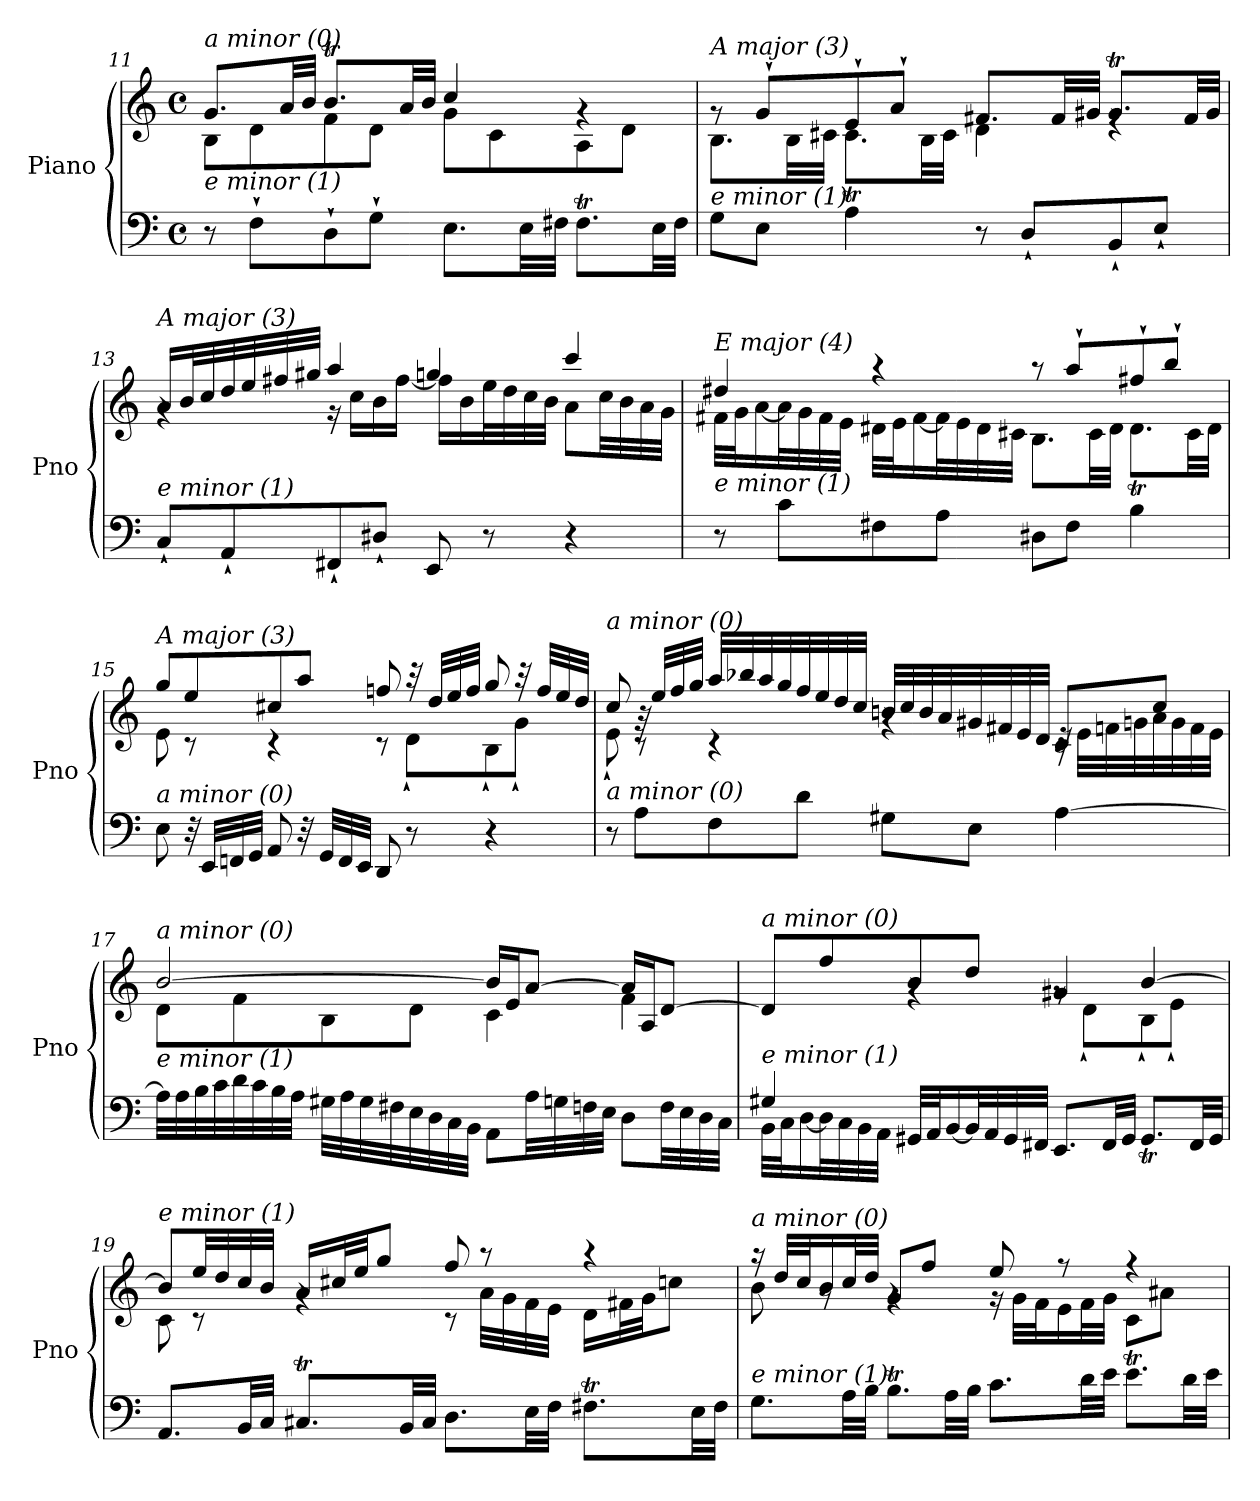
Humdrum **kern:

**kern	**kern
*part1	*part1
*staff2	*staff1
*I"Piano	*
*I'Pno	*
*clefF4	*clefG2
*k[]	*k[]
*M4/4	*M4/4
*met(c)	*met(c)
=11	=11
*	*^
!	!LO:TX:i:t=a minor (0)	!
!LO:TX:i:t=e minor (1)	!	!
8r	8.g/L	8B\L
8F`\L	.	8d\
.	32a/LL	.
.	32b/JJJ	.
8D`\	8.bt/L	8f\
8G`\J	.	8d\J
.	32a/LL	.
.	32b/JJJ	.
8.E\L	4cc/	8g\L
.	.	8c\
32E\LL	.	.
32F#X\JJJ	.	.
8.F#t\L	4rg	8A\
.	.	8d\J
32E\LL	.	.
32F#\JJJ	.	.
!!LO:PB:g=z	!!
=12	=12	=12
!	!LO:TX:i:t=A major (3)	!
!LO:TX:i:t=e minor (1)	!	!
8G\L	8rg	8.B\L
8E\J	8g`/L	.
.	.	32B\LL
.	.	32c#X\JJJ
4A\	8e`/	8.c#t\L
.	8a`/J	.
.	.	32B\LL
.	.	32c#\JJJ
8r	8.f#X/L	4d\
8D`/L	.	.
.	32f#/LL	.
.	32g#X/JJJ	.
8BB`/	8.g#t/L	4re
8E`/J	.	.
.	32f#/LL	.
.	32g#/JJJ	.
=13	=13	=13
!	!LO:TX:i:t=A major (3)	!
!LO:TX:i:t=e minor (1)	!	!
8C`/L	16a/LL	4rg
.	32b/L	.
.	32cc/	.
8AA`/	32dd/	.
.	32ee/	.
.	32ff#X/	.
.	32gg#X/JJJ	.
8FF#X`/	4aa/	16r
.	.	16cc\LL
8D#X`/J	.	16b\
.	.	[16ff#\JJ
8EE/	4ggn/	16ff#\LL]
.	.	16b\
8r	.	32ee\L
.	.	32dd\
.	.	32cc\
.	.	32b\JJJ
4r	4ccc/	8a\L
.	.	32cc\LL
.	.	32b\
.	.	32a\
.	.	32g\JJJ
!!LO:LB:g=z	!!
=14	=14	=14
!	!LO:TX:i:t=E major (4)	!
!LO:TX:i:t=e minor (1)	!	!
8r	4dd#X/	32f#X\LLL
.	.	32g\J
.	.	[16a\
8c\L	.	32a\L]
.	.	32g\
.	.	32f#\
.	.	32e\JJJ
8F#X\	4r	32d#X\LLL
.	.	32e\J
.	.	[16f#\
8A\J	.	32f#\L]
.	.	32e\
.	.	32d#\
.	.	32c#X\JJJ
8D#X\L	8r	8.B\L
8F#\J	8aa`/L	.
.	.	32c#\LL
.	.	32d#\JJJ
4B\	8ff#X`/	8.d#t\L
.	8bb`/J	.
.	.	32c#\LL
.	.	32d#\JJJ
!!LO:LB:g=z	!!
=15	=15	=15
!	!LO:TX:i:t=A major (3)	!
!LO:TX:i:t=a minor (0)	!	!
8E\	8gg/L	8e\
32r	8ee/	8r
32EE/LLL	.	.
32FFn/	.	.
32GG/JJJ	.	.
8AA/	8cc#X/	4r
32r	8aa/J	.
32GG/LLL	.	.
32FF/	.	.
32EE/JJJ	.	.
8DD/	8ffn/	8r
8r	32r	8d`\L
.	32dd/LLL	.
.	32ee/	.
.	32ff/JJJ	.
4r	8gg/	8B`\
.	32r	8g`\J
.	32ff/LLL	.
.	32ee/	.
.	32dd/JJJ	.
!!LO:LB:g=z	!!
=16	=16	=16
!	!LO:TX:i:t=a minor (0)	!
!LO:TX:i:t=a minor (0)	!	!
8r	8cc/	8e`\
8A\L	32rg	8r
.	32ee/LLL	.
.	32ff/	.
.	32gg/JJJ	.
8F\	32aa/LLL	4r
.	32bb-X/	.
.	32aa/	.
.	32gg/	.
8d\J	32ff/	.
.	32ee/	.
.	32dd/	.
.	32cc/JJJ	.
8G#X\L	32bn/LLL	4rg
.	32cc/	.
.	32b/	.
.	32a/	.
8E\J	32g#X/	.
.	32f#X/	.
.	32e/	.
.	32d/JJJ	.
[4A\	8c/L	32rc
.	.	32e\LLL
.	.	32fn\
.	.	32gn\
.	8cc/J	32a\
.	.	32g\
.	.	32f\
.	.	32e\JJJ
!!LO:LB:g=z	!!
=17	=17	=17
!	!LO:TX:i:t=a minor (0)	!
!LO:TX:i:t=e minor (1)	!	!
32A\LLL]	[2b/	8d\L
32A\	.	.
32B\	.	.
32c\	.	.
32d\	.	8f\
32c\	.	.
32B\	.	.
32A\JJJ	.	.
32G#X\LLL	.	8B\
32A\	.	.
32G#\	.	.
32F#X\	.	.
32E\	.	8d\J
32D\	.	.
32C\	.	.
32BB\JJJ	.	.
8AA\L	16b/LL]	4c\
.	16e/J	.
32A\LL	[8a/J	.
32Gn\	.	.
32Fn\	.	.
32E\JJJ	.	.
8D\L	16a/LL]	4f\
.	16A/J	.
32F\LL	[8d/J	.
32E\	.	.
32D\	.	.
32C\JJJ	.	.
!!LO:LB:g=z	!!
=18	=18	=18
*^	*	*
!	!	!LO:TX:i:t=a minor (0)	!
!LO:TX:i:t=e minor (1)	!	!	!
4G#X/	32BB\LLL	8d/L]	4ryy
.	32C\J	.	.
.	[16D\	.	.
.	32D\L]	8ff/	.
.	32C\	.	.
.	32BB\	.	.
.	32AA\JJJ	.	.
2.ryy	32GG#X/LLL	8b/	4rg
.	32AA/J	.	.
.	[16BB/	.	.
.	32BB/L]	8dd/J	.
.	32AA/	.	.
.	32GG#/	.	.
.	32FF#X/JJJ	.	.
.	8.EE/L	4g#X/	8rg
.	.	.	8d`\L
.	32FF#/LL	.	.
.	32GG#/JJJ	.	.
.	8.GG#t/L	[4b/	8B`\
.	.	.	8e`\J
.	32FF#/LL	.	.
.	32GG#/JJJ	.	.
!!LO:PB:g=z	!!
=19	=19	=19	=19
!	!	!LO:TX:i:t=e minor (1)	!
!LO:TX:i:t=e minor (1)	!	!	!
*v	*v	*	*
8.AA/L	8b/L]	8c\
.	32ee/LL	8r
.	32dd/	.
32BB/LL	32cc/	.
32C/JJJ	32b/JJJ	.
8.C#Xt/L	16a/LL	4rg
.	32cc#X/L	.
.	32ee/JJ	.
.	8gg/J	.
32BB/LL	.	.
32C#/JJJ	.	.
8.D\L	8ff/	8r
.	8r	32a\LLL
.	.	32g\
32E\LL	.	32f\
32F\JJJ	.	32e\JJJ
8.F#Xt\L	4r	16d\LL
.	.	32f#X\L
.	.	32g\JJ
.	.	8ccn\J
32E\LL	.	.
32F#\JJJ	.	.
!!LO:LB:g=z	!!
=20	=20	=20
!	!LO:TX:i:t=a minor (0)	!
!LO:TX:i:t=e minor (1)	!	!
8.G\L	16r	8b\
.	32dd/LLL	.
.	32cc/J	.
.	16b/	8rg
32A\LL	32cc/L	.
32B\JJJ	32dd/JJJ	.
8.Bt\L	8g/L	4rg
.	8ff/J	.
32A\LL	.	.
32B\JJJ	.	.
8.c\L	8ee/	16rg
.	.	32g\LLL
.	.	32f\J
.	8r	16e\
32d\LL	.	32f\L
32e\JJJ	.	32g\JJJ
8.et\L	4r	8c\L
.	.	8a#Xi\J
32d\LL	.	.
32e\JJJ	.	.
*	*v	*v
=	=
*-	*-
